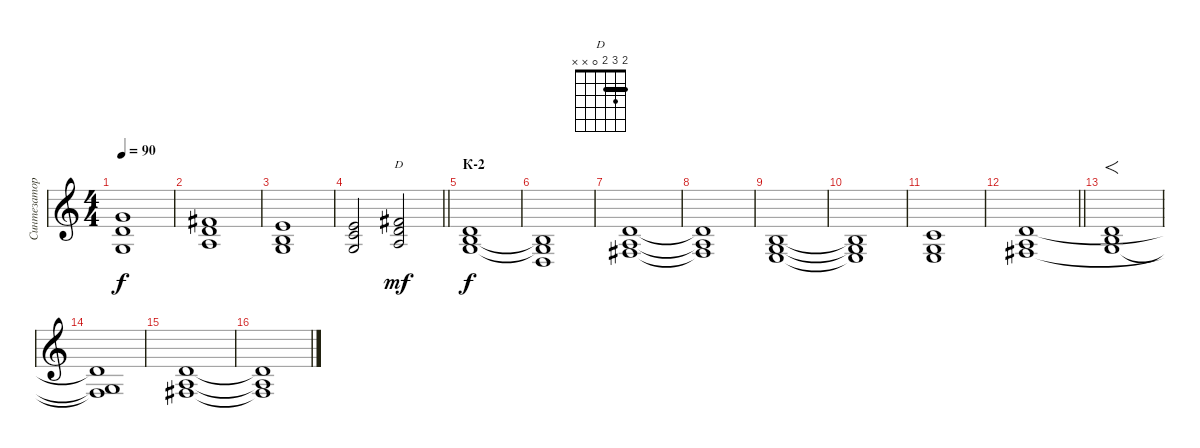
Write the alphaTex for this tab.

\track ("Синтезатор (фон)" "Синтезатор") {instrument synthstrings2}
\staff {score}
\tuning (E4 B3 G3 D3 A2 E2) {hide}
\chord ("D" 2 3 2 0 x x) {barre 2}
\ts (4 4)
\tempo 90
\clef g2
\ks c
(3.1 3.2 0.3).1{dy f} |
(2.1 3.2 2.3).1 |
(0.1 0.2 0.3).1 |
\barLineRight lightlight
(0.1 1.2 0.3).2 (2.1 3.2 2.3).2{ch "D" dy mf} |
\section ("" "К-2")
(0.3 17.5 19.6).1{dy f volume 8} |
(0.3{t} 0.4 19.6{t}).1{volume 8} |
(3.2 2.3 4.4).1 |
(3.2{t} 2.3{t} 4.4{t}).1 |
(0.2 0.3 2.4).1 |
(0.2{t} 0.3{t} 2.4{t}).1 |
(1.2 0.3 2.4).1 |
\barLineRight lightlight
(3.2 2.3 4.4).1 |
(0.3 17.5 19.6).1{f} |
(3.2{t} 0.3{t} 4.4{t}).1 |
(3.2 2.3 4.4).1 |
(3.2{t} 2.3{t} 4.4{t}).1
